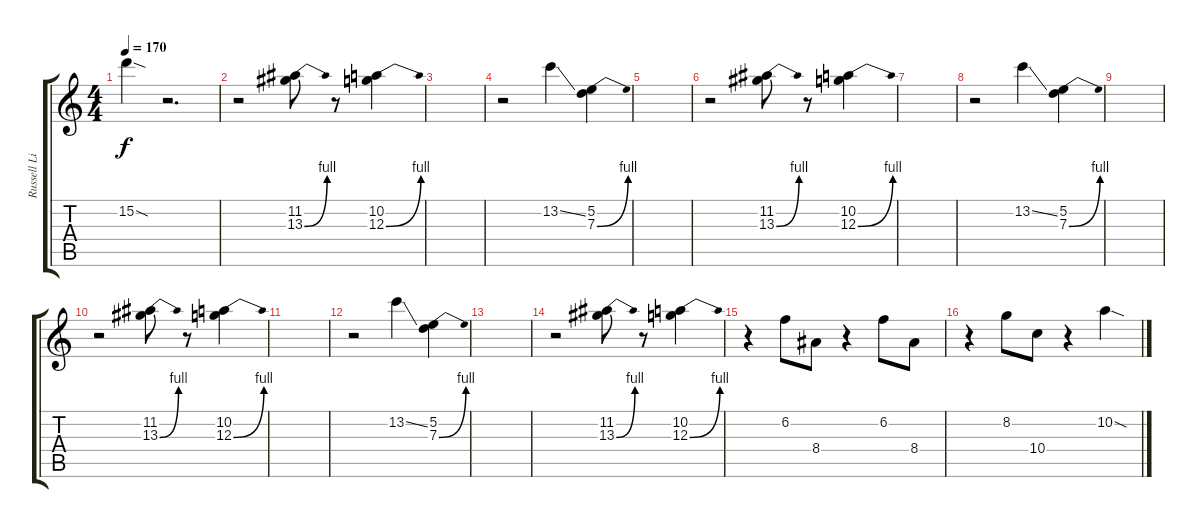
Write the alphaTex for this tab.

\track ("Russell Lissack" "Russell Li") {instrument overdrivenguitar}
\staff {score tabs}
\tuning (E4 B3 G3 D3 A2 E2) {hide}
\ts (4 4)
\tempo 170
\clef g2
\ks c
15.2{sod}.4{dy f} r.2{d} |
r.2 (11.2 13.3{be (bend 0 0 60 4)}).8 r.8 (10.2 12.3{be (bend 0 0 60 4)}).4 |
|
r.2 13.2{ss}.4 (5.2 7.3{be (bend 0 0 60 4)}).4 |
|
r.2 (11.2 13.3{be (bend 0 0 60 4)}).8 r.8 (10.2 12.3{be (bend 0 0 60 4)}).4 |
|
r.2 13.2{ss}.4 (5.2 7.3{be (bend 0 0 60 4)}).4 |
|
r.2 (11.2 13.3{be (bend 0 0 60 4)}).8 r.8 (10.2 12.3{be (bend 0 0 60 4)}).4 |
|
r.2 13.2{ss}.4 (5.2 7.3{be (bend 0 0 60 4)}).4 |
|
r.2 (11.2 13.3{be (bend 0 0 60 4)}).8 r.8 (10.2 12.3{be (bend 0 0 60 4)}).4 |
r.4 6.2.8 8.4.8 r.4 6.2.8 8.4.8 |
r.4 8.2.8 10.4.8 r.4 10.2{sod}.4
